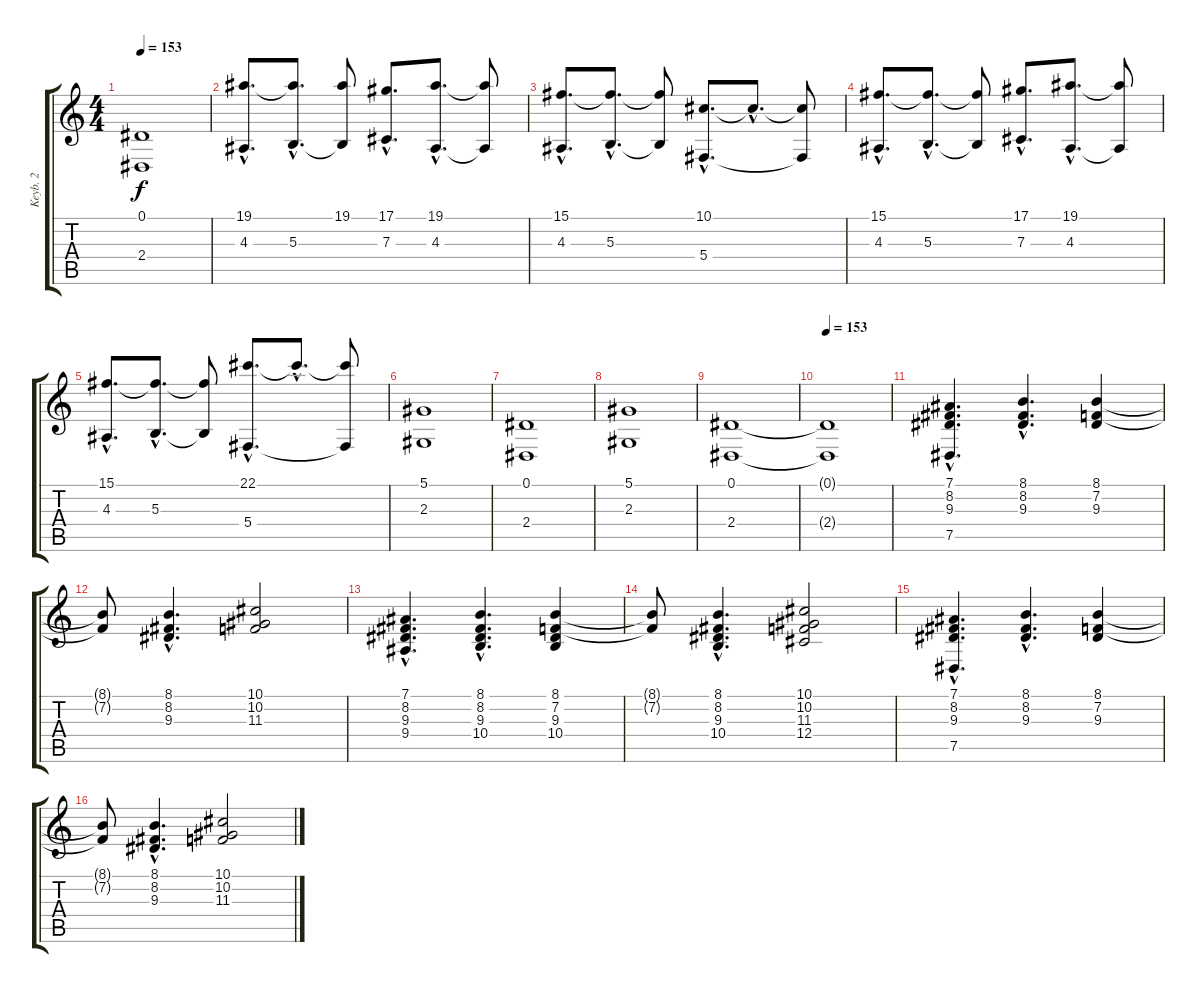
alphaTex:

\track ("Keyb. 2" "Keyb. 2") {instrument stringensemble1}
\staff {score tabs}
\tuning (Eb4 Bb3 Gb3 Db3 Ab2 Eb2) {hide}
\ts (4 4)
\tempo 153
\clef g2
\ks c
(0.1 2.4).1{dy f} |
(19.1{hac} 4.3{hac}).8{d} (19.1{hac t} 5.3{hac}).8{d} (19.1 5.3{t}).8 (17.1{hac} 7.3{hac}).8{d} (19.1{hac} 4.3{hac}).8{d} (19.1{t} 4.3{t}).8 |
(15.1{hac} 4.3{hac}).8{d} (15.1{hac t} 5.3{hac}).8{d} (15.1{t} 5.3{t}).8 (10.1{hac} 5.4{hac}).8{d} 10.1{hac t}.8{d} (10.1{t} 5.4{t}).8 |
(15.1{hac} 4.3{hac}).8{d} (15.1{hac t} 5.3{hac}).8{d} (15.1{t} 5.3{t}).8 (17.1{hac} 7.3{hac}).8{d} (19.1{hac} 4.3{hac}).8{d} (19.1{t} 4.3{t}).8 |
(15.1{hac} 4.3{hac}).8{d} (15.1{hac t} 5.3{hac}).8{d} (15.1{t} 5.3{t}).8 (22.1{hac} 5.4{hac}).8{d} 22.1{hac t}.8{d} (22.1{t} 5.4{t}).8 |
(5.1 2.3).1 |
(0.1 2.4).1 |
(5.1 2.3).1 |
(0.1 2.4).1 |
\tempo 153
(0.1{t} 2.4{t}).1 |
(7.1{hac} 8.2{hac} 9.3{hac} 7.5{hac}).4{d} (8.1{hac} 8.2{hac} 9.3{hac}).4{d} (8.1 7.2 9.3).4 |
(8.1{t} 7.2{t}).8 (8.1{hac} 8.2{hac} 9.3{hac}).4{d} (10.1 10.2 11.3).2 |
(7.1{hac} 8.2{hac} 9.3{hac} 9.4{hac}).4{d} (8.1{hac} 8.2{hac} 9.3{hac} 10.4{hac}).4{d} (8.1 7.2 9.3 10.4).4 |
(8.1{t} 7.2{t}).8 (8.1{hac} 8.2{hac} 9.3{hac} 10.4{hac}).4{d} (10.1 10.2 11.3 12.4).2 |
(7.1{hac} 8.2{hac} 9.3{hac} 7.5{hac}).4{d} (8.1{hac} 8.2{hac} 9.3{hac}).4{d} (8.1 7.2 9.3).4 |
(8.1{t} 7.2{t}).8 (8.1{hac} 8.2{hac} 9.3{hac}).4{d} (10.1 10.2 11.3).2
